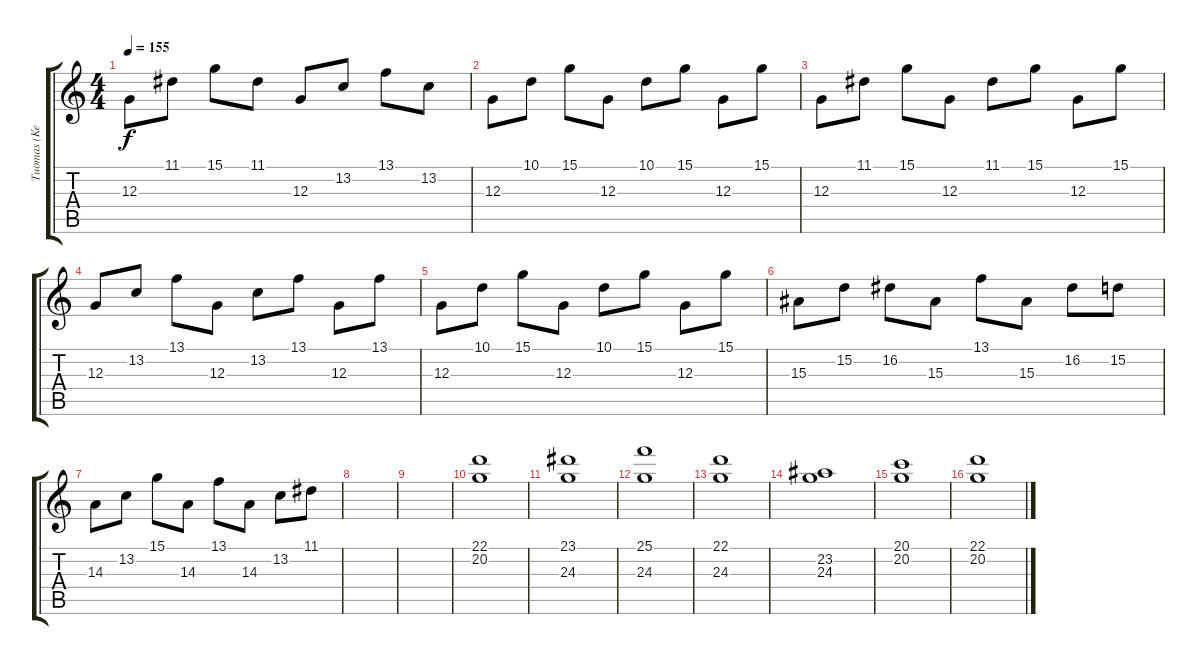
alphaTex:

\track ("Tuomas (Keyboards)" "Tuomas (Ke") {instrument tremolostrings}
\staff {score tabs}
\tuning (E4 B3 G3 D3 A2 E2) {hide}
\ts (4 4)
\tempo 155
\clef g2
\ks c
12.3.8{dy f} 11.1.8 15.1.8 11.1.8 12.3.8 13.2.8 13.1.8 13.2.8 |
12.3.8 10.1.8 15.1.8 12.3.8 10.1.8 15.1.8 12.3.8 15.1.8 |
12.3.8 11.1.8 15.1.8 12.3.8 11.1.8 15.1.8 12.3.8 15.1.8 |
12.3.8 13.2.8 13.1.8 12.3.8 13.2.8 13.1.8 12.3.8 13.1.8 |
12.3.8 10.1.8 15.1.8 12.3.8 10.1.8 15.1.8 12.3.8 15.1.8 |
15.3.8 15.2.8 16.2.8 15.3.8 13.1.8 15.3.8 16.2.8 15.2.8 |
14.3.8 13.2.8 15.1.8 14.3.8 13.1.8 14.3.8 13.2.8 11.1.8 |
|
|
(22.1 20.2).1{volume 6} |
(23.1 24.3).1 |
(25.1 24.3).1 |
(22.1 24.3).1 |
(23.2 24.3).1 |
(20.1 20.2).1 |
(22.1 20.2).1
